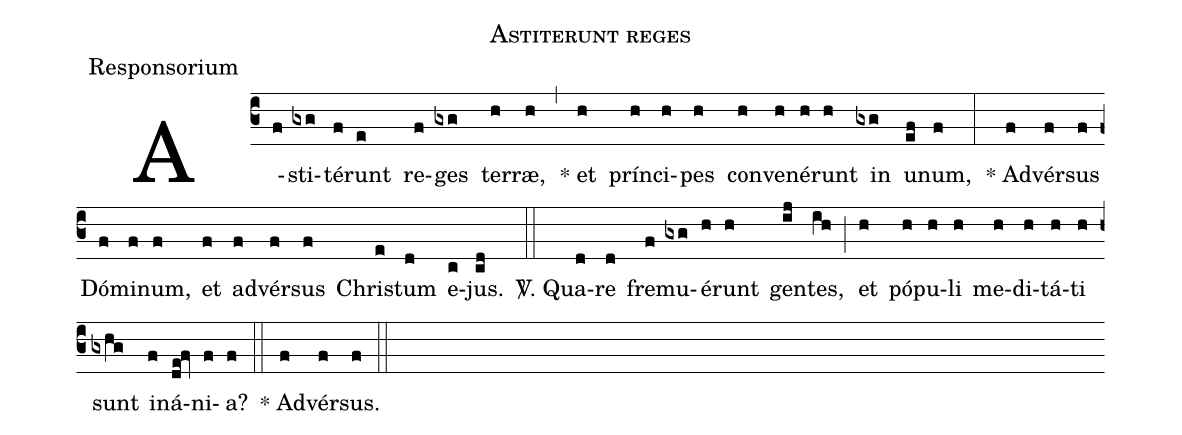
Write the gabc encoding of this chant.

name:Astiterunt reges;
office-part:Responsorium;
%%
(c3) A(f)sti(gxg)té(f)runt(e) re(f)ges(gxg) ter(h)ræ,(h) (,) * et(h) prín(h)ci(h)pes(h) con(h)ve(h)né(h)runt(h) in(gxg) u(ef)num,(f) (:) * Ad(f)vér(f)sus(f) Dó(f)mi(f)num,(f) et(f) ad(f)vér(f)sus(f) Chri(e)stum(d) e(c)jus.(cd) (::) <sp>V/</sp>. Qua(d)re(d) fre(f)mu(gxg)é(h)runt(h) gen(ij)tes,(ih) (;) et(h) pó(h)pu(h)li(h) me(h)di(h)tá(h)ti(h) sunt(gxhg) i(f)ná(de!fv)ni(f)a?(f) (::) *  Ad(f)vér(f)sus.(f) (::)
